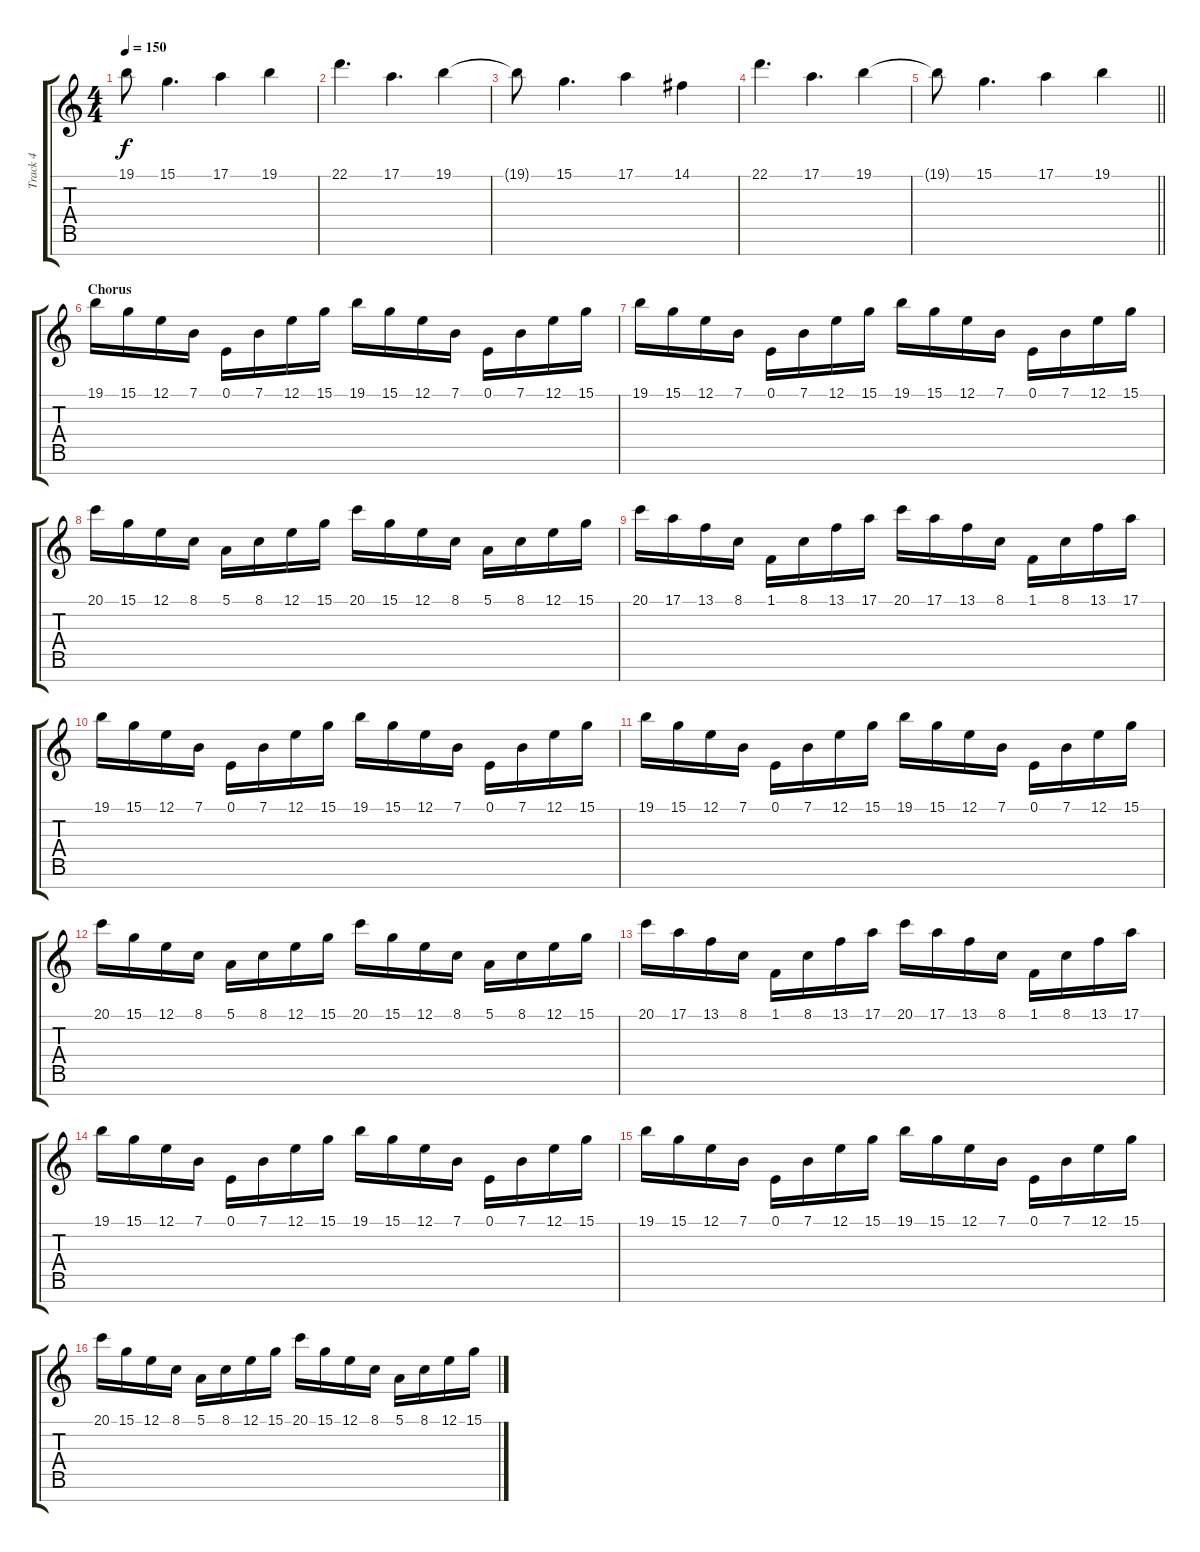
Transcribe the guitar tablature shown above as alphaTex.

\track ("Track 4" "Track 4") {instrument lead2sawtooth}
\staff {score tabs}
\tuning (E4 B3 G3 D3 A2 E2 B1) {hide}
\ts (4 4)
\tempo 150
\clef g2
\ks c
19.1{t}.8{dy f} 15.1.4{d} 17.1.4 19.1.4 |
22.1.4{d} 17.1.4{d} 19.1.4 |
19.1{t}.8 15.1.4{d} 17.1.4 14.1.4 |
22.1.4{d} 17.1.4{d} 19.1.4 |
\barLineRight lightlight
19.1{t}.8 15.1.4{d} 17.1.4 19.1.4 |
\section ("" "Chorus")
19.1.16 15.1.16 12.1.16 7.1.16 0.1.16 7.1.16 12.1.16 15.1.16 19.1.16 15.1.16 12.1.16 7.1.16 0.1.16 7.1.16 12.1.16 15.1.16 |
19.1.16 15.1.16 12.1.16 7.1.16 0.1.16 7.1.16 12.1.16 15.1.16 19.1.16 15.1.16 12.1.16 7.1.16 0.1.16 7.1.16 12.1.16 15.1.16 |
20.1.16 15.1.16 12.1.16 8.1.16 5.1.16 8.1.16 12.1.16 15.1.16 20.1.16 15.1.16 12.1.16 8.1.16 5.1.16 8.1.16 12.1.16 15.1.16 |
20.1.16 17.1.16 13.1.16 8.1.16 1.1.16 8.1.16 13.1.16 17.1.16 20.1.16 17.1.16 13.1.16 8.1.16 1.1.16 8.1.16 13.1.16 17.1.16 |
19.1.16 15.1.16 12.1.16 7.1.16 0.1.16 7.1.16 12.1.16 15.1.16 19.1.16 15.1.16 12.1.16 7.1.16 0.1.16 7.1.16 12.1.16 15.1.16 |
19.1.16 15.1.16 12.1.16 7.1.16 0.1.16 7.1.16 12.1.16 15.1.16 19.1.16 15.1.16 12.1.16 7.1.16 0.1.16 7.1.16 12.1.16 15.1.16 |
20.1.16 15.1.16 12.1.16 8.1.16 5.1.16 8.1.16 12.1.16 15.1.16 20.1.16 15.1.16 12.1.16 8.1.16 5.1.16 8.1.16 12.1.16 15.1.16 |
20.1.16 17.1.16 13.1.16 8.1.16 1.1.16 8.1.16 13.1.16 17.1.16 20.1.16 17.1.16 13.1.16 8.1.16 1.1.16 8.1.16 13.1.16 17.1.16 |
19.1.16 15.1.16 12.1.16 7.1.16 0.1.16 7.1.16 12.1.16 15.1.16 19.1.16 15.1.16 12.1.16 7.1.16 0.1.16 7.1.16 12.1.16 15.1.16 |
19.1.16 15.1.16 12.1.16 7.1.16 0.1.16 7.1.16 12.1.16 15.1.16 19.1.16 15.1.16 12.1.16 7.1.16 0.1.16 7.1.16 12.1.16 15.1.16 |
20.1.16 15.1.16 12.1.16 8.1.16 5.1.16 8.1.16 12.1.16 15.1.16 20.1.16 15.1.16 12.1.16 8.1.16 5.1.16 8.1.16 12.1.16 15.1.16
